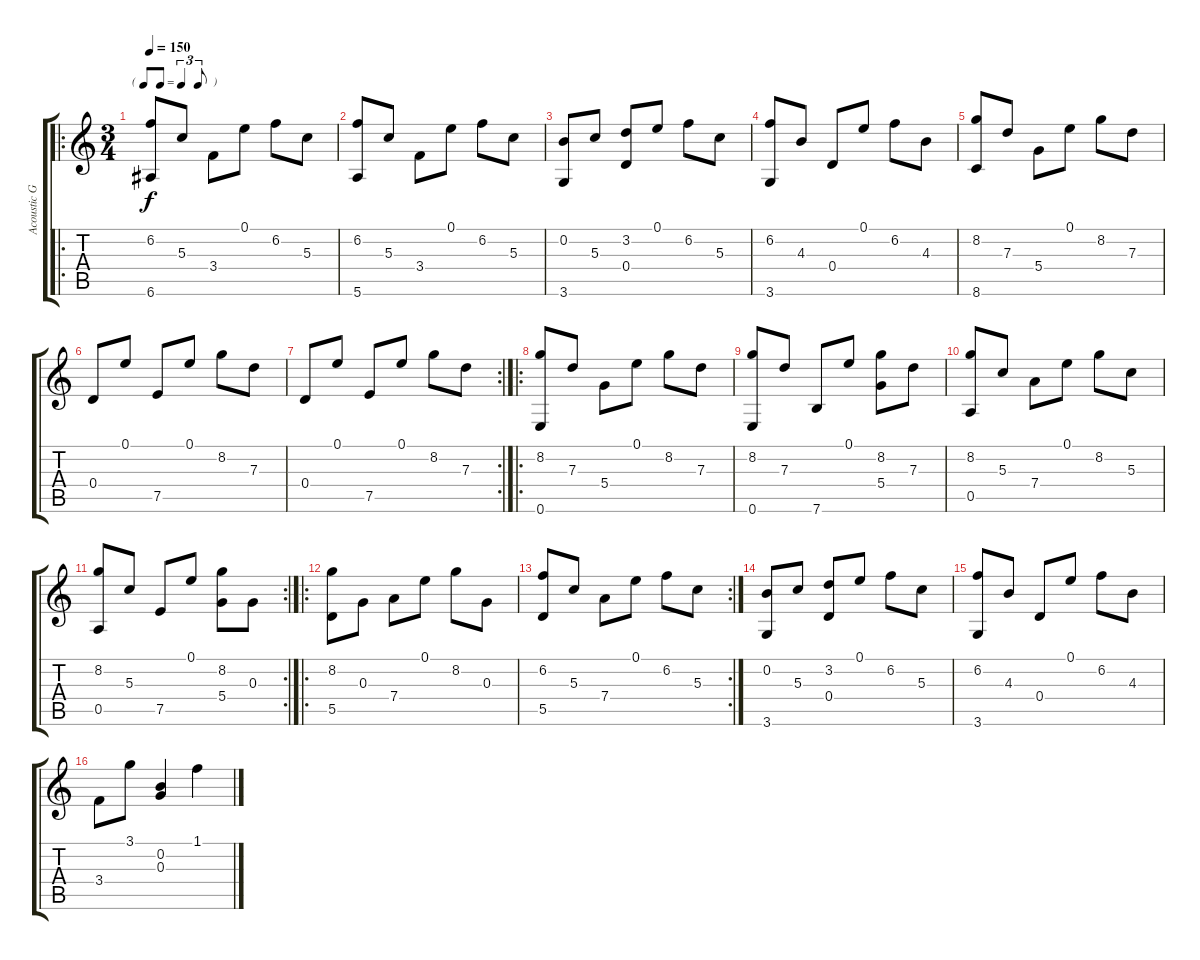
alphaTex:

\track ("Acoustic Guitar" "Acoustic G") {instrument acousticguitarnylon}
\staff {score tabs}
\tuning (E4 B3 G3 D3 A2 E2) {hide}
\ro
\ts (3 4)
\tf triplet8th
\tempo 150
\clef g2
\ks c
(6.2 6.6).8{dy f} 5.3.8 3.4.8 0.1.8 6.2.8 5.3.8 |
(6.2 5.6).8 5.3.8 3.4.8 0.1.8 6.2.8 5.3.8 |
(0.2 3.6).8 5.3.8 (3.2 0.4).8 0.1.8 6.2.8 5.3.8 |
(6.2 3.6).8 4.3.8 0.4.8 0.1.8 6.2.8 4.3.8 |
(8.2 8.6).8 7.3.8 5.4.8 0.1.8 8.2.8 7.3.8 |
0.4.8 0.1.8 7.5.8 0.1.8 8.2.8 7.3.8 |
\rc 2
0.4.8 0.1.8 7.5.8 0.1.8 8.2.8 7.3.8 |
\ro
(8.2 0.6).8 7.3.8 5.4.8 0.1.8 8.2.8 7.3.8 |
(8.2 0.6).8 7.3.8 7.6.8 0.1.8 (8.2 5.4).8 7.3.8 |
(8.2 0.5).8 5.3.8 7.4.8 0.1.8 8.2.8 5.3.8 |
\rc 2
(8.2 0.5).8 5.3.8 7.5.8 0.1.8 (8.2 5.4).8 0.3.8 |
\ro
(8.2 5.5).8 0.3.8 7.4.8 0.1.8 8.2.8 0.3.8 |
\rc 2
(6.2 5.5).8 5.3.8 7.4.8 0.1.8 6.2.8 5.3.8 |
(0.2 3.6).8 5.3.8 (3.2 0.4).8 0.1.8 6.2.8 5.3.8 |
(6.2 3.6).8 4.3.8 0.4.8 0.1.8 6.2.8 4.3.8 |
3.4.8 3.1.8 (0.2 0.3).4 1.1.4
